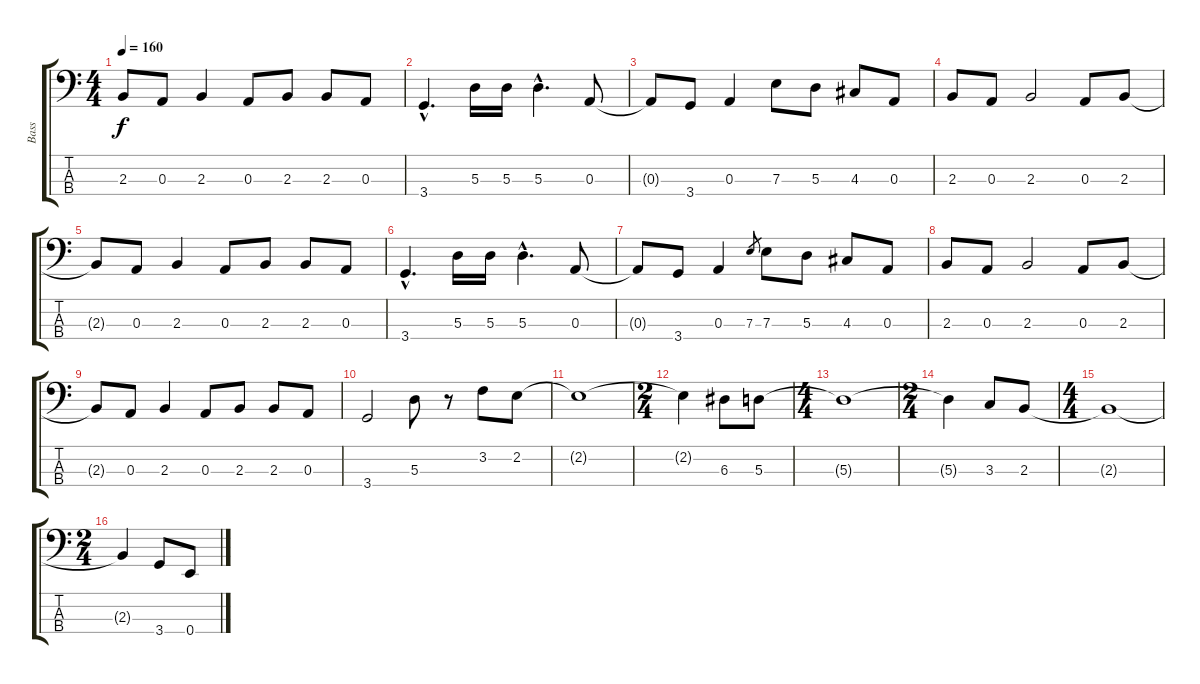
\track ("Bass" "Bass") {instrument electricbassfinger}
\staff {score tabs}
\tuning (G2 D2 A1 E1) {hide}
\ts (4 4)
\tempo 160
\clef f4
\ks c
2.3.8{dy f} 0.3.8 2.3.4 0.3.8 2.3.8 2.3.8 0.3.8 |
3.4{hac}.4{d} 5.3.16 5.3.16 5.3{hac}.4{d} 0.3.8 |
0.3{t}.8 3.4.8 0.3.4 7.3.8 5.3.8 4.3.8 0.3.8 |
2.3.8 0.3.8 2.3.2 0.3.8 2.3.8 |
2.3{t}.8 0.3.8 2.3.4 0.3.8 2.3.8 2.3.8 0.3.8 |
3.4{hac}.4{d} 5.3.16 5.3.16 5.3{hac}.4{d} 0.3.8 |
0.3{t}.8 3.4.8 0.3.4 7.3.8{gr} 7.3.8 5.3.8 4.3.8 0.3.8 |
2.3.8 0.3.8 2.3.2 0.3.8 2.3.8 |
2.3{t}.8 0.3.8 2.3.4 0.3.8 2.3.8 2.3.8 0.3.8 |
3.4.2 5.3.8 r.8 3.2.8 2.2.8 |
2.2{t}.1 |
\ts (2 4)
2.2{t}.4 6.3.8 5.3.8 |
\ts (4 4)
5.3{t}.1 |
\ts (2 4)
5.3{t}.4 3.3.8 2.3.8 |
\ts (4 4)
2.3{t}.1 |
\ts (2 4)
2.3{t}.4 3.4.8 0.4.8
